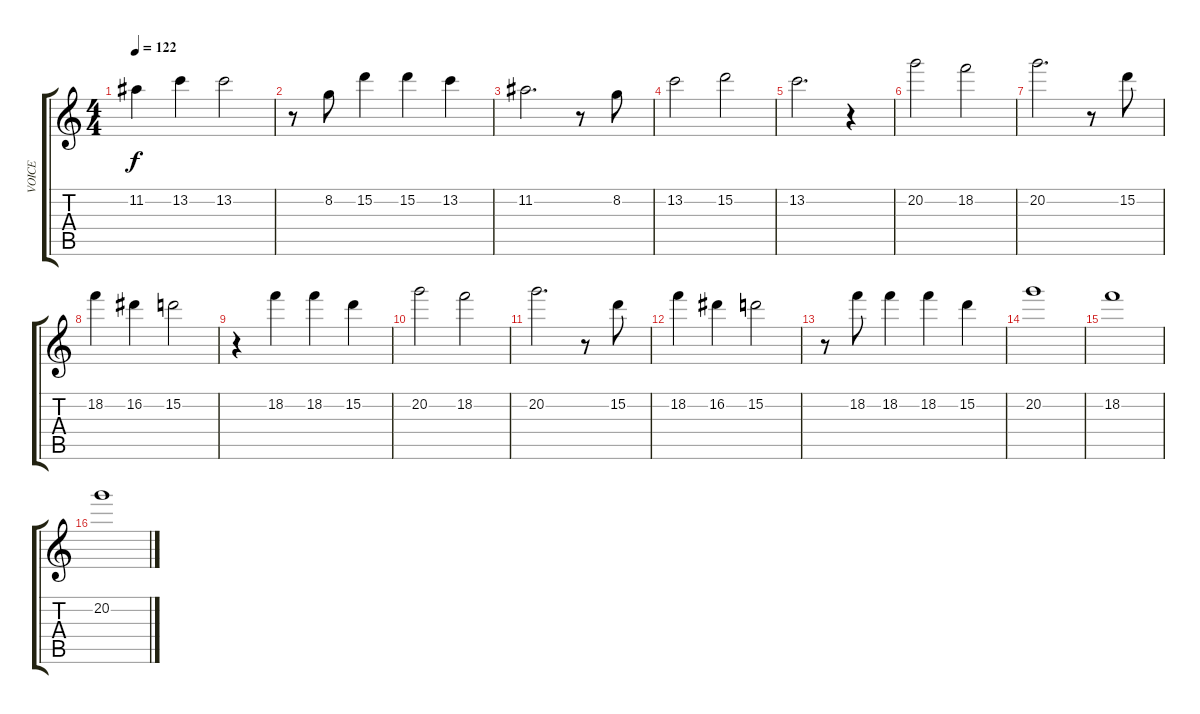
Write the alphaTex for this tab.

\track ("VOICE" "VOICE") {instrument overdrivenguitar}
\staff {score tabs}
\tuning (E4 B3 G3 D3 A2 E2) {hide}
\ts (4 4)
\tempo 122
\clef g2
\ks c
11.2{t}.4{dy f} 13.2.4 13.2.2 |
r.8 8.2.8 15.2.4 15.2.4 13.2.4 |
11.2.2{d} r.8 8.2.8 |
13.2.2 15.2.2 |
13.2.2{d} r.4 |
20.2.2 18.2.2 |
20.2.2{d} r.8 15.2.8 |
18.2.4 16.2.4 15.2.2 |
r.4 18.2.4 18.2.4 15.2.4 |
20.2.2 18.2.2 |
20.2.2{d} r.8 15.2.8 |
18.2.4 16.2.4 15.2.2 |
r.8 18.2.8 18.2.4 18.2.4 15.2.4 |
20.2.1 |
18.2.1 |
20.2.1
